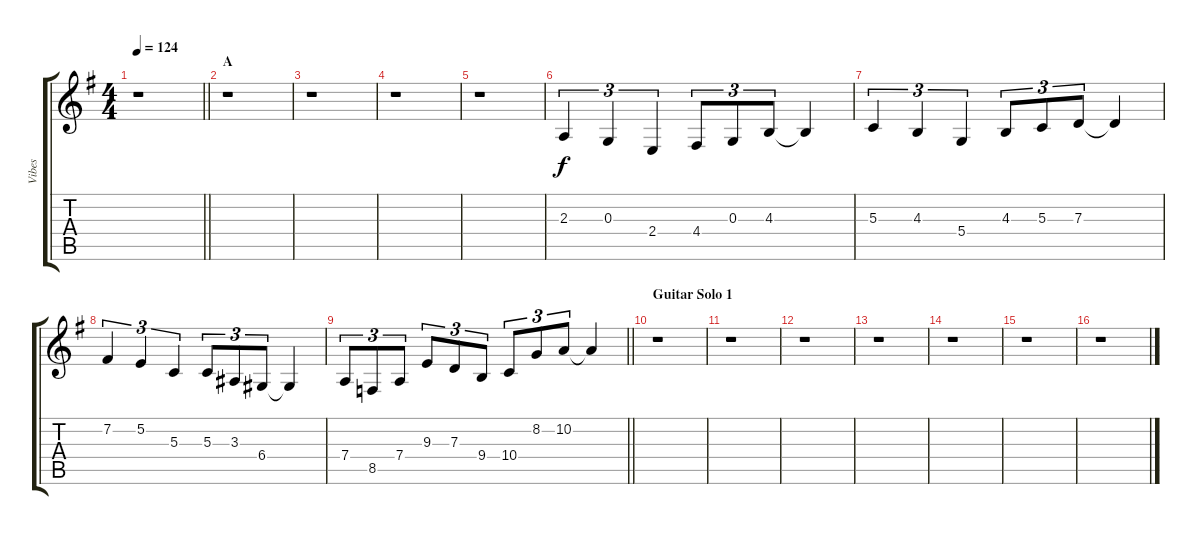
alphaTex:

\track ("Vibes" "Vibes") {instrument vibraphone}
\staff {score tabs}
\tuning (E4 B3 G3 D3 A2 E2) {hide}
\ts (4 4)
\tempo 124
\clef g2
\barLineRight lightlight
\ks eminor
r.1{dy f} |
\section ("" "A")
r.1 |
r.1 |
r.1 |
r.1 |
2.3.4{tu (3 2)} 0.3.4{tu (3 2)} 2.4.4{tu (3 2)} 4.4.8{tu (3 2)} 0.3.8{tu (3 2)} 4.3.8{tu (3 2)} 4.3{t}.4 |
5.3.4{tu (3 2)} 4.3.4{tu (3 2)} 5.4.4{tu (3 2)} 4.3.8{tu (3 2)} 5.3.8{tu (3 2)} 7.3.8{tu (3 2)} 7.3{t}.4 |
7.2.4{tu (3 2)} 5.2.4{tu (3 2)} 5.3.4{tu (3 2)} 5.3.8{tu (3 2)} 3.3.8{tu (3 2)} 6.4.8{tu (3 2)} 6.4{t}.4 |
\barLineRight lightlight
7.4.8{tu (3 2)} 8.5.8{tu (3 2)} 7.4.8{tu (3 2)} 9.3.8{tu (3 2)} 7.3.8{tu (3 2)} 9.4.8{tu (3 2)} 10.4.8{tu (3 2)} 8.2.8{tu (3 2)} 10.2.8{tu (3 2)} 10.2{t}.4 |
\section ("" "Guitar Solo 1")
r.1 |
r.1 |
r.1 |
r.1 |
r.1 |
r.1 |
r.1
